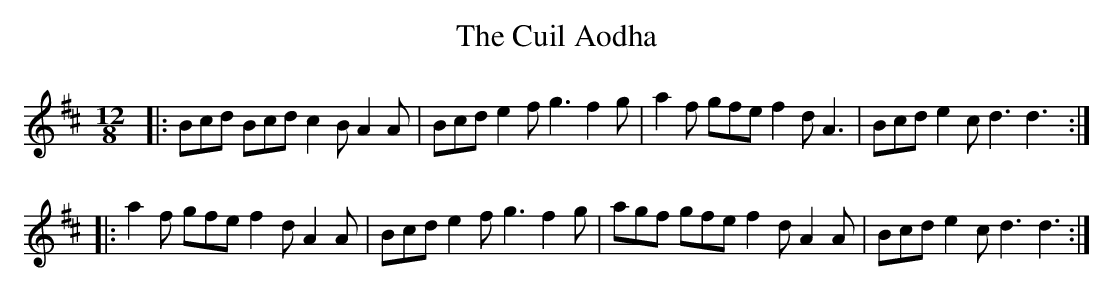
X:1
T: The Cuil Aodha
M: 12/8
L: 1/8
K: Dmaj
|: Bcd Bcd c2 B A2 A | Bcd e2 f g3 f2 g | a2 f gfe f2 d A3 | Bcd e2 c d3 d3 :|
|: a2 f gfe f2 d A2 A | Bcd e2 f g3 f2 g | agf gfe f2 d A2 A | Bcd e2 c d3 d3 :|

T: Michael Russell's
M: 12/8
L: 1/8
K: Dmaj
A3 A2F ABA F2E|DFA B2A B2A F3|
dcd a2g f2d B2A|1 BcA BAB d2d dcB :|2 BcA BAB d3 dz2||
dcd a2g f2d B2A |BcA BcA B2A F3 |
dcd a2g f2d B2A |BcA BAB d3 dz2:||

T:Brosna Slide #2
M:12/8
L:1/8
K:G
B2B cBA G2E D2G | EFG A2B c3 BA2 |
B2B cBA G2E D2G | EFG AFD G3 G2A :|
|: D2B BAB d2B BAB | D2F A2B c2A 2BA |
D2B BAB d2B BAG | ABA DFA G3 G2E :||
